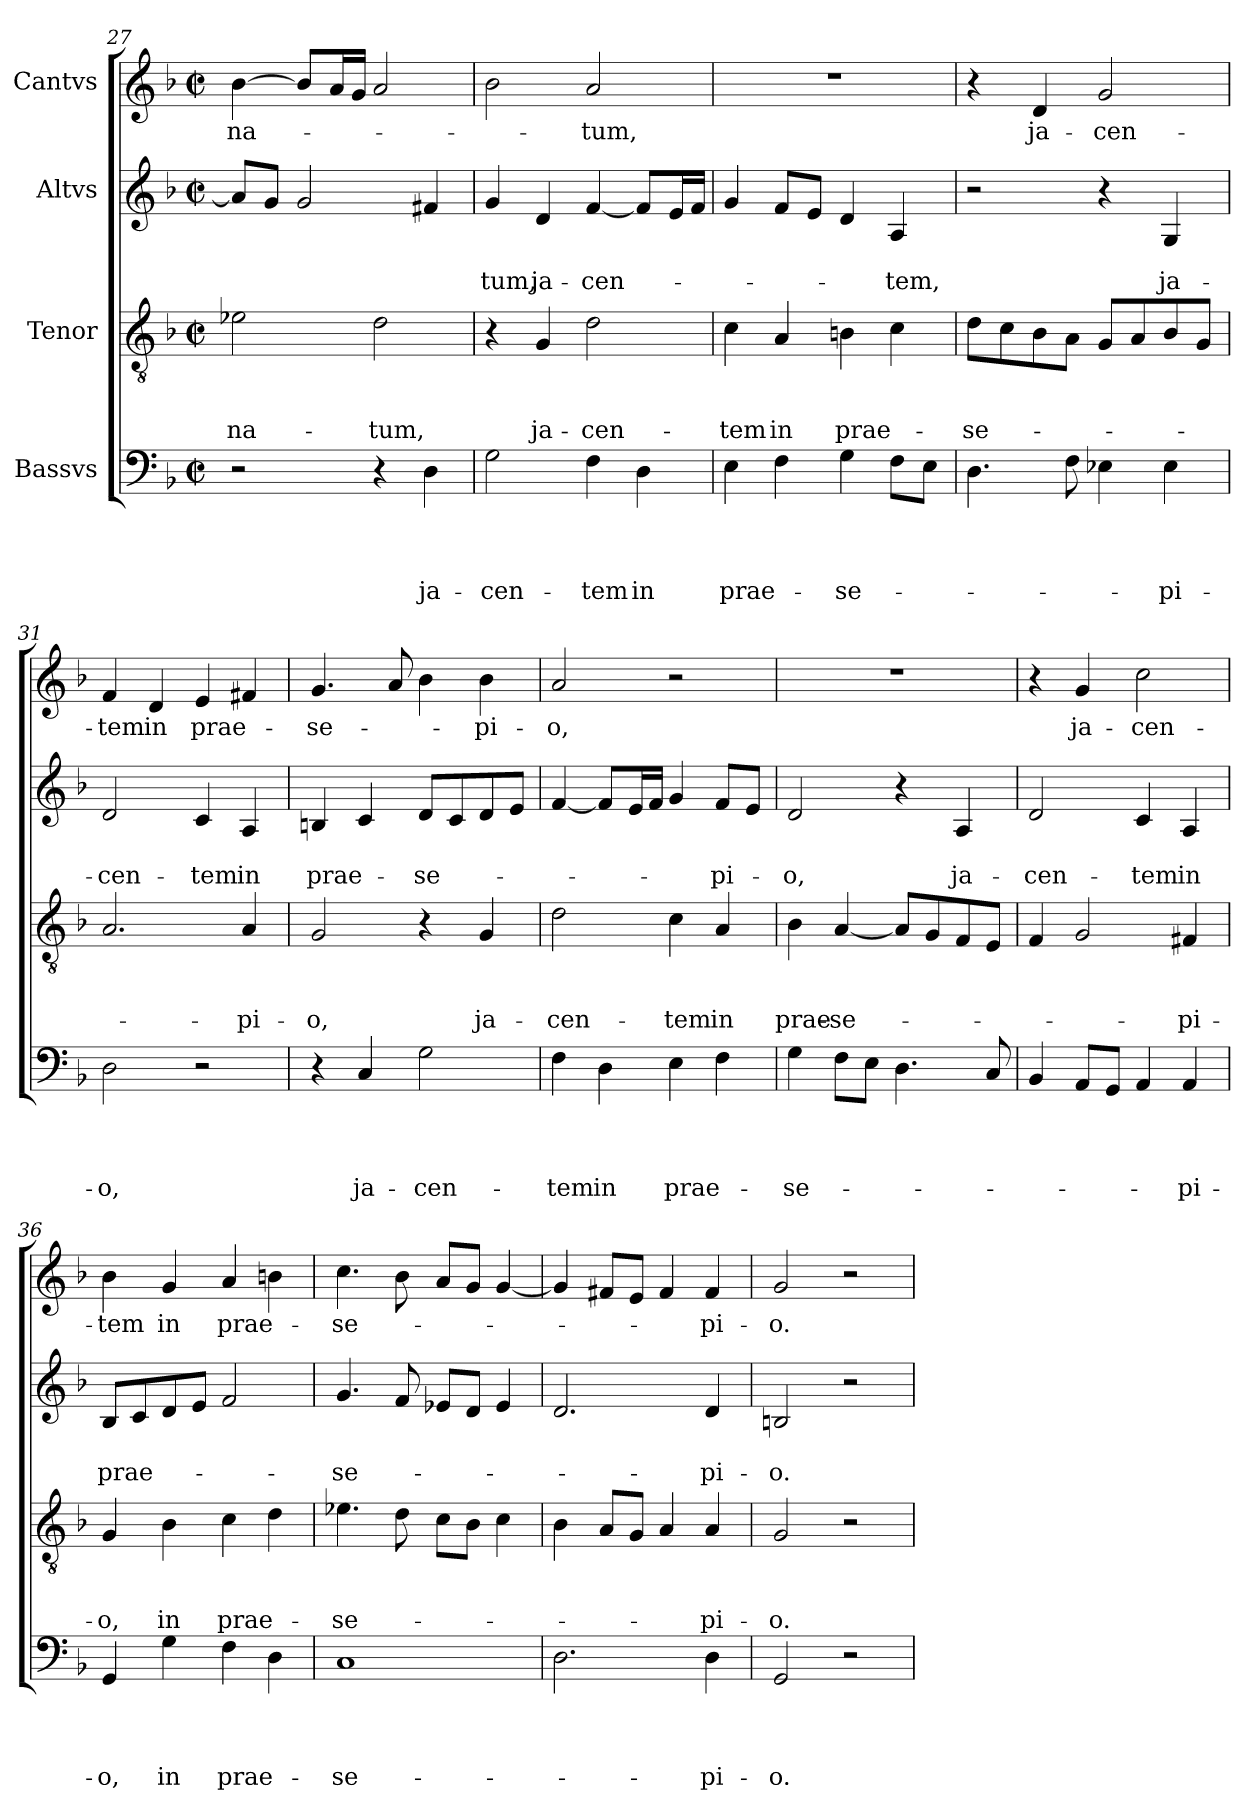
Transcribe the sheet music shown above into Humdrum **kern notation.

**kern	**text	**text	**text	**text	**kern	**text	**text	**text	**kern	**text	**text	**kern	**text
*part4	*part4	*part4	*part4	*part4	*part3	*part3	*part3	*part3	*part2	*part2	*part2	*part1	*part1
*staff4	*staff4	*staff4	*staff4	*staff4	*staff3	*staff3	*staff3	*staff3	*staff2	*staff2	*staff2	*staff1	*staff1
*I"Bassvs	*	*	*	*	*I"Tenor	*	*	*	*I"Altvs	*	*	*I"Cantvs	*
*clefF4	*	*	*	*	*clefGv2	*	*	*	*clefG2	*	*	*clefG2	*
*k[b-]	*	*	*	*	*k[b-]	*	*	*	*k[b-]	*	*	*k[b-]	*
*F:	*	*	*	*	*F:	*	*	*	*F:	*	*	*F:	*
*M2/2	*	*	*	*	*M2/2	*	*	*	*M2/2	*	*	*M2/2	*
*met(c|)	*	*	*	*	*met(c|)	*	*	*	*met(c|)	*	*	*met(c|)	*
=27	=27	=27	=27	=27	=27	=27	=27	=27	=27	=27	=27	=27	=27
!	!	!	!	!	!	!	!	!LO:LY:b	!	!	!	!	!LO:LY:b
2r	.	.	.	.	2e-X\	.	.	na-	8a/L]	.	.	[>4b-\	na-
.	.	.	.	.	.	.	.	.	8g/J	.	.	.	.
.	.	.	.	.	.	.	.	.	2g/	.	.	8b-/L]	.
.	.	.	.	.	.	.	.	.	.	.	.	16a/L	.
.	.	.	.	.	.	.	.	.	.	.	.	16g/JJ	.
!	!	!	!	!	!	!	!	!LO:LY:b	!	!	!	!	!
4r	.	.	.	.	2d\	.	.	-tum,	.	.	.	2a/	.
!	!	!	!	!LO:LY:b	!	!	!	!	!	!	!	!	!
4D\	.	.	.	ja-	.	.	.	.	4f#X/	.	.	.	.
=28	=28	=28	=28	=28	=28	=28	=28	=28	=28	=28	=28	=28	=28
!	!	!	!	!LO:LY:b	!	!	!	!	!	!	!LO:LY:b	!	!
2G\	.	.	.	-cen-	4r	.	.	.	4g/	.	-tum,	2b-\	.
!	!	!	!	!	!	!	!	!LO:LY:b	!	!	!LO:LY:b	!	!
.	.	.	.	.	4G/	.	.	ja-	4d/	.	ja-	.	.
!	!	!	!	!LO:LY:b	!	!	!	!LO:LY:b	!	!	!LO:LY:b	!	!LO:LY:b
4F\	.	.	.	-tem	2d\	.	.	-cen-	[<4f/	.	-cen-	2a/	-tum,
!	!	!	!	!LO:LY:b	!	!	!	!	!	!	!	!	!
4D\	.	.	.	in	.	.	.	.	8f/L]	.	.	.	.
.	.	.	.	.	.	.	.	.	16e/L	.	.	.	.
.	.	.	.	.	.	.	.	.	16f/JJ	.	.	.	.
=29	=29	=29	=29	=29	=29	=29	=29	=29	=29	=29	=29	=29	=29
!	!	!	!	!LO:LY:b	!	!	!	!LO:LY:b	!	!	!	!	!
4E\	.	.	.	prae-	4c\	.	.	-tem	4g/	.	.	1r	.
!	!	!	!	!	!	!	!	!LO:LY:b	!	!	!	!	!
4F\	.	.	.	.	4A/	.	.	in	8f/L	.	.	.	.
.	.	.	.	.	.	.	.	.	8e/J	.	.	.	.
!	!	!	!	!LO:LY:b	!	!	!	!LO:LY:b	!	!	!	!	!
4G\	.	.	.	-se-	4Bn\	.	.	prae-	4d/	.	.	.	.
!	!	!	!	!	!	!	!	!	!	!	!LO:LY:b	!	!
8F\L	.	.	.	.	4c\	.	.	.	4A/	.	-tem,	.	.
8E\J	.	.	.	.	.	.	.	.	.	.	.	.	.
=30	=30	=30	=30	=30	=30	=30	=30	=30	=30	=30	=30	=30	=30
!	!	!	!	!	!	!	!	!LO:LY:b	!	!	!	!	!
4.D\	.	.	.	.	8d\L	.	.	-se-	2r	.	.	4r	.
.	.	.	.	.	8c\	.	.	.	.	.	.	.	.
!	!	!	!	!	!	!	!	!	!	!	!	!	!LO:LY:b
.	.	.	.	.	8B-\	.	.	.	.	.	.	4d/	ja-
8F\	.	.	.	.	8A\J	.	.	.	.	.	.	.	.
!	!	!	!	!	!	!	!	!	!	!	!	!	!LO:LY:b
4E-X\	.	.	.	.	8G/L	.	.	.	4r	.	.	2g/	-cen-
.	.	.	.	.	8A/	.	.	.	.	.	.	.	.
!	!	!	!	!LO:LY:b	!	!	!	!	!	!	!LO:LY:b	!	!
4E-\	.	.	.	-pi-	8B-/	.	.	.	4G/	.	ja-	.	.
.	.	.	.	.	8G/J	.	.	.	.	.	.	.	.
!!LO:LB:g=z
=31	=31	=31	=31	=31	=31	=31	=31	=31	=31	=31	=31	=31	=31
!	!	!	!	!LO:LY:b	!	!	!	!	!	!	!LO:LY:b	!	!LO:LY:b
2D\	.	.	.	-o,	2.A/	.	.	.	2d/	.	-cen-	4f/	-tem
!	!	!	!	!	!	!	!	!	!	!	!	!	!LO:LY:b
.	.	.	.	.	.	.	.	.	.	.	.	4d/	in
!	!	!	!	!	!	!	!	!	!	!	!LO:LY:b	!	!LO:LY:b
2r	.	.	.	.	.	.	.	.	4c/	.	-tem	4e/	prae-
!	!	!	!	!	!	!	!	!LO:LY:b	!	!	!LO:LY:b	!	!
.	.	.	.	.	4A/	.	.	-pi-	4A/	.	in	4f#X/	.
=32	=32	=32	=32	=32	=32	=32	=32	=32	=32	=32	=32	=32	=32
!	!	!	!	!	!	!	!	!LO:LY:b	!	!	!LO:LY:b	!	!LO:LY:b
4r	.	.	.	.	2G/	.	.	-o,	4Bn/	.	prae-	4.g/	-se-
!	!	!	!	!LO:LY:b	!	!	!	!	!	!	!	!	!
4C/	.	.	.	ja-	.	.	.	.	4c/	.	.	.	.
.	.	.	.	.	.	.	.	.	.	.	.	8a/	.
!	!	!	!	!LO:LY:b	!	!	!	!	!	!	!LO:LY:b	!	!
2G\	.	.	.	-cen-	4r	.	.	.	8d/L	.	-se-	4b-\	.
.	.	.	.	.	.	.	.	.	8c/	.	.	.	.
!	!	!	!	!	!	!	!	!LO:LY:b	!	!	!	!	!LO:LY:b
.	.	.	.	.	4G/	.	.	ja-	8d/	.	.	4b-\	-pi-
.	.	.	.	.	.	.	.	.	8e/J	.	.	.	.
=33	=33	=33	=33	=33	=33	=33	=33	=33	=33	=33	=33	=33	=33
!	!	!	!	!LO:LY:b	!	!	!	!LO:LY:b	!	!	!	!	!LO:LY:b
4F\	.	.	.	-tem	2d\	.	.	-cen-	[<4f/	.	.	2a/	-o,
!	!	!	!	!LO:LY:b	!	!	!	!	!	!	!	!	!
4D\	.	.	.	in	.	.	.	.	8f/L]	.	.	.	.
.	.	.	.	.	.	.	.	.	16e/L	.	.	.	.
.	.	.	.	.	.	.	.	.	16f/JJ	.	.	.	.
!	!	!	!	!LO:LY:b	!	!	!	!LO:LY:b	!	!	!	!	!
4E\	.	.	.	prae-	4c\	.	.	-tem	4g/	.	.	2r	.
!	!	!	!	!	!	!	!	!LO:LY:b	!	!	!LO:LY:b	!	!
4F\	.	.	.	.	4A/	.	.	in	8f/L	.	-pi-	.	.
.	.	.	.	.	.	.	.	.	8e/J	.	.	.	.
=34	=34	=34	=34	=34	=34	=34	=34	=34	=34	=34	=34	=34	=34
!	!	!	!	!LO:LY:b	!	!	!	!LO:LY:b	!	!	!LO:LY:b	!	!
4G\	.	.	.	-se-	4B-\	.	.	prae-	2d/	.	-o,	1r	.
!	!	!	!	!	!	!	!	!LO:LY:b:rj	!	!	!	!	!
8F\L	.	.	.	.	[<4A/	.	.	-se-	.	.	.	.	.
8E\J	.	.	.	.	.	.	.	.	.	.	.	.	.
4.D\	.	.	.	.	8A/L]	.	.	.	4r	.	.	.	.
.	.	.	.	.	8G/	.	.	.	.	.	.	.	.
!	!	!	!	!	!	!	!	!	!	!	!LO:LY:b	!	!
.	.	.	.	.	8F/	.	.	.	4A/	.	ja-	.	.
8C/	.	.	.	.	8E/J	.	.	.	.	.	.	.	.
=35	=35	=35	=35	=35	=35	=35	=35	=35	=35	=35	=35	=35	=35
!	!	!	!	!	!	!	!	!	!	!	!LO:LY:b	!	!
4BB-/	.	.	.	.	4F/	.	.	.	2d/	.	-cen-	4r	.
!	!	!	!	!	!	!	!	!	!	!	!	!	!LO:LY:b
8AA/L	.	.	.	.	2G/	.	.	.	.	.	.	4g/	ja-
8GG/J	.	.	.	.	.	.	.	.	.	.	.	.	.
!	!	!	!	!	!	!	!	!	!	!	!LO:LY:b	!	!LO:LY:b
4AA/	.	.	.	.	.	.	.	.	4c/	.	-tem	2cc\	-cen-
!	!	!	!	!LO:LY:b	!	!	!	!LO:LY:b	!	!	!LO:LY:b	!	!
4AA/	.	.	.	-pi-	4F#X/	.	.	-pi-	4A/	.	in	.	.
=36	=36	=36	=36	=36	=36	=36	=36	=36	=36	=36	=36	=36	=36
!	!	!	!	!LO:LY:b	!	!	!	!LO:LY:b	!	!	!LO:LY:b	!	!LO:LY:b
4GG/	.	.	.	-o,	4G/	.	.	-o,	8B-/L	.	prae-	4b-\	-tem
.	.	.	.	.	.	.	.	.	8c/	.	.	.	.
!	!	!	!	!LO:LY:b	!	!	!	!LO:LY:b	!	!	!	!	!LO:LY:b
4G\	.	.	.	in	4B-\	.	.	in	8d/	.	.	4g/	in
.	.	.	.	.	.	.	.	.	8e/J	.	.	.	.
!	!	!	!	!LO:LY:b	!	!	!	!LO:LY:b	!	!	!	!	!LO:LY:b
4F\	.	.	.	prae-	4c\	.	.	prae-	2f/	.	.	4a/	prae-
4D\	.	.	.	.	4d\	.	.	.	.	.	.	4bn\	.
!!LO:PB:g=z
=37	=37	=37	=37	=37	=37	=37	=37	=37	=37	=37	=37	=37	=37
!	!	!	!	!LO:LY:b	!	!	!	!LO:LY:b	!	!	!LO:LY:b	!	!LO:LY:b
1C	.	.	.	-se-	4.e-X\	.	.	-se-	4.g/	.	-se-	4.cc\	-se-
.	.	.	.	.	8d\	.	.	.	8f/	.	.	8b-\	.
.	.	.	.	.	8c\L	.	.	.	8e-X/L	.	.	8a/L	.
.	.	.	.	.	8B-\J	.	.	.	8d/J	.	.	8g/J	.
.	.	.	.	.	4c\	.	.	.	4e-/	.	.	[<4g/	.
=38	=38	=38	=38	=38	=38	=38	=38	=38	=38	=38	=38	=38	=38
2.D\	.	.	.	.	4B-\	.	.	.	2.d/	.	.	4g/]	.
.	.	.	.	.	8A/L	.	.	.	.	.	.	8f#X/L	.
.	.	.	.	.	8G/J	.	.	.	.	.	.	8e/J	.
.	.	.	.	.	4A/	.	.	.	.	.	.	4f#/	.
!	!	!	!	!LO:LY:b	!	!	!	!LO:LY:b	!	!	!LO:LY:b	!	!LO:LY:b
4D\	.	.	.	-pi-	4A/	.	.	-pi-	4d/	.	-pi-	4f#/	-pi-
=39	=39	=39	=39	=39	=39	=39	=39	=39	=39	=39	=39	=39	=39
!	!	!	!	!LO:LY:b	!	!	!	!LO:LY:b	!	!	!LO:LY:b	!	!LO:LY:b
2GG/	.	.	.	-o.	2G/	.	.	-o.	2Bn/	.	-o.	2g/	-o.
2r	.	.	.	.	2r	.	.	.	2r	.	.	2r	.
=	=	=	=	=	=	=	=	=	=	=	=	=	=
*-	*-	*-	*-	*-	*-	*-	*-	*-	*-	*-	*-	*-	*-
